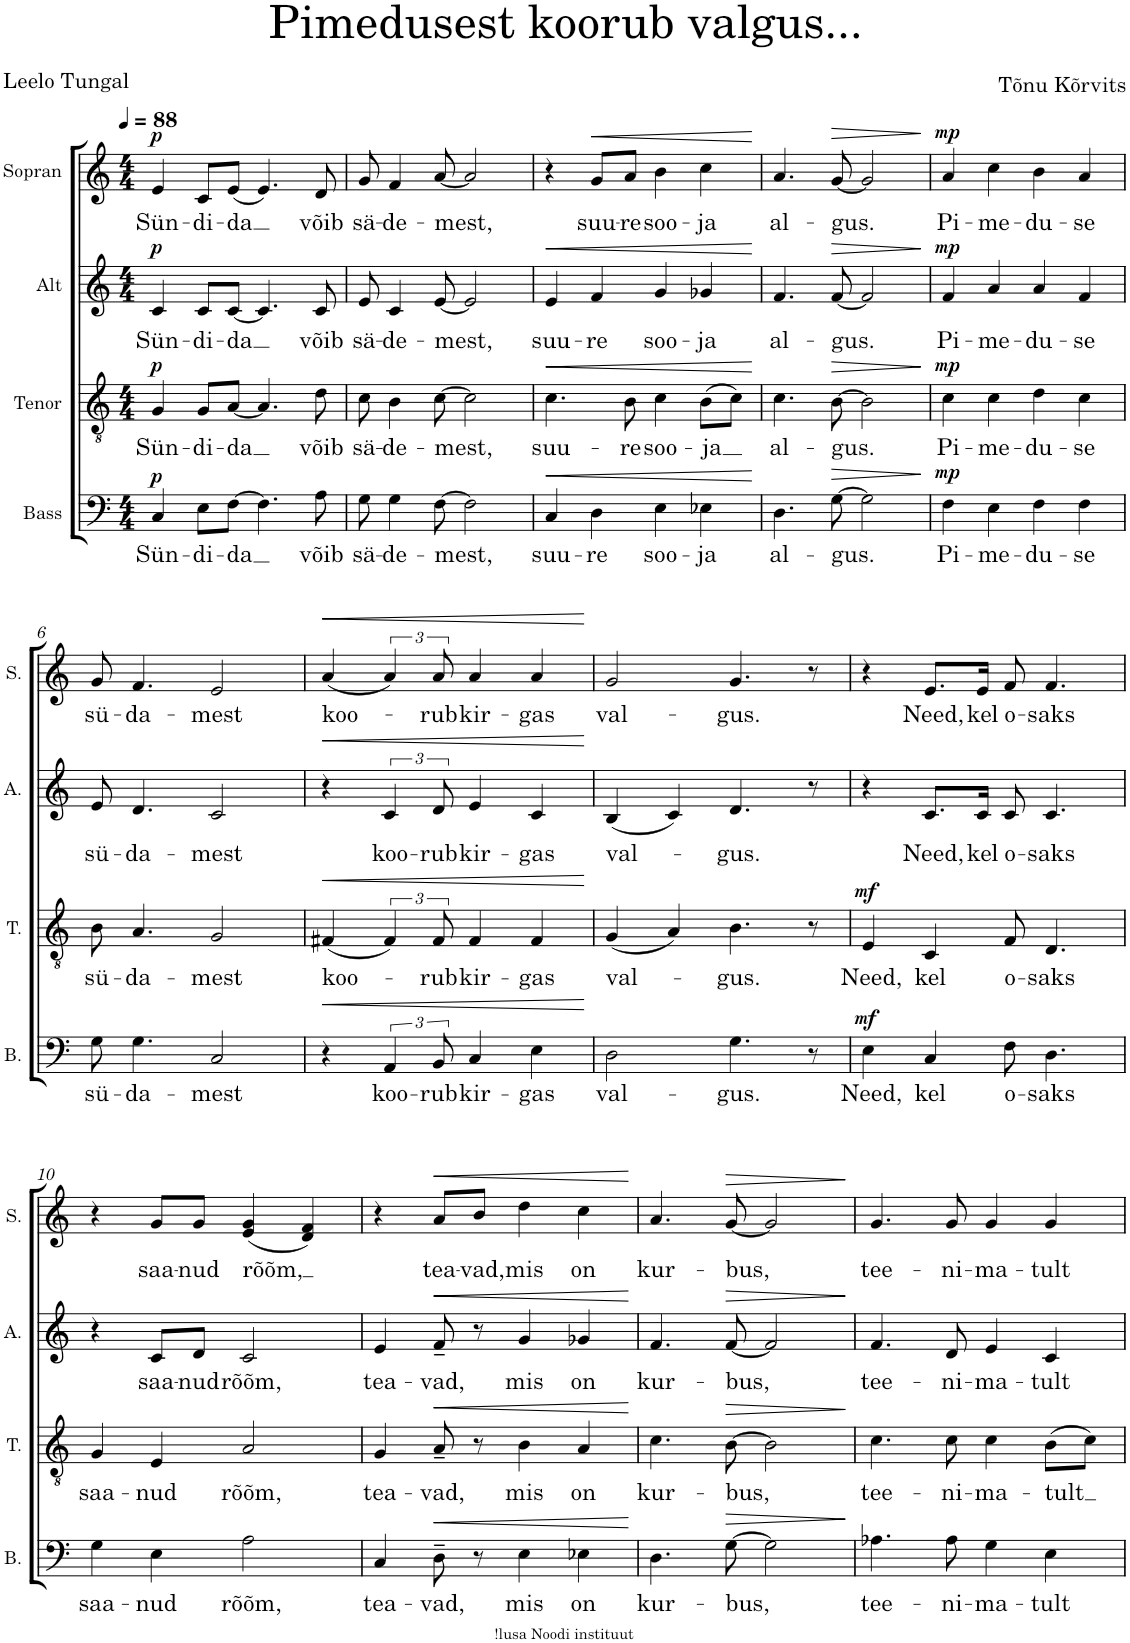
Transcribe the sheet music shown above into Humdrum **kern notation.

**kern	**text	**dynam	**kern	**text	**dynam	**kern	**text	**dynam	**kern	**text	**dynam
*part4	*part4	*part4	*part3	*part3	*part3	*part2	*part2	*part2	*part1	*part1	*part1
*staff4	*staff4	*staff4	*staff3	*staff3	*staff3	*staff2	*staff2	*staff2	*staff1	*staff1	*staff1
*I"Bass	*	*	*I"Tenor	*	*	*I"Alt	*	*	*I"Sopran	*	*
*I'B.	*	*	*I'T.	*	*	*I'A.	*	*	*I'S.	*	*
*clefF4	*	*	*clefGv2	*	*	*clefG2	*	*	*clefG2	*	*
*k[]	*	*	*k[]	*	*	*k[]	*	*	*k[]	*	*
*M4/4	*	*	*M4/4	*	*	*M4/4	*	*	*M4/4	*	*
*MM88	*	*	*MM88	*	*	*MM88	*	*	*MM88	*	*
=1	=1	=1	=1	=1	=1	=1	=1	=1	=1	=1	=1
!	!LO:LY:b	!LO:DY:a	!	!LO:LY:b	!LO:DY:a	!	!LO:LY:b	!LO:DY:a	!	!LO:LY:b	!LO:DY:a
4C/	Sün-	p	4G/	Sün-	p	4c/	Sün-	p	4e/	Sün-	p
!	!LO:LY:b	!	!	!LO:LY:b	!	!	!LO:LY:b	!	!	!LO:LY:b	!
8E\L	-di-	.	8G/L	-di-	.	8c/L	-di-	.	8c/L	-di-	.
!	!LO:LY:b	!	!	!LO:LY:b	!	!	!LO:LY:b	!	!	!LO:LY:b	!
[8F\J	-da	.	[8A/J	-da	.	[8c/J	-da	.	(8e/J	-da	.
4.F\]	.	.	4.A/]	.	.	4.c/]	.	.	4.e/)	.	.
!	!LO:LY:b	!	!	!LO:LY:b	!	!	!LO:LY:b	!	!	!LO:LY:b	!
8A\	võib	.	8d\	võib	.	8c/	võib	.	8d/	võib	.
=2	=2	=2	=2	=2	=2	=2	=2	=2	=2	=2	=2
!	!LO:LY:b	!	!	!LO:LY:b	!	!	!LO:LY:b	!	!	!LO:LY:b	!
8G\	sä-	.	8c\	sä-	.	8e/	sä-	.	8g/	sä-	.
!	!LO:LY:b	!	!	!LO:LY:b	!	!	!LO:LY:b	!	!	!LO:LY:b	!
4G\	-de-	.	4B\	-de-	.	4c/	-de-	.	4f/	-de-	.
!	!LO:LY:b	!	!	!LO:LY:b	!	!	!LO:LY:b	!	!	!LO:LY:b	!
[8F\	-mest,	.	[8c\	-mest,	.	[8e/	-mest,	.	[8a/	-mest,	.
2F\]	.	.	2c\]	.	.	2e/]	.	.	2a/]	.	.
=3	=3	=3	=3	=3	=3	=3	=3	=3	=3	=3	=3
!	!LO:LY:b	!LO:HP:b	!	!LO:LY:b	!LO:HP:b	!	!LO:LY:b	!LO:HP:b	!	!	!
4C/	suu-	<	4.c\	suu-	<	4e/	suu-	<	4r	.	.
!	!LO:LY:b	!	!	!	!	!	!LO:LY:b	!	!	!LO:LY:b	!LO:HP:b
4D\	-re	.	.	.	.	4f/	-re	.	8g/L	suu-	<
!	!	!	!	!LO:LY:b	!	!	!	!	!	!LO:LY:b	!
.	.	.	8B\	-re	.	.	.	.	8a/J	-re	.
!	!LO:LY:b	!	!	!LO:LY:b	!	!	!LO:LY:b	!	!	!LO:LY:b	!
4E\	soo-	.	4c\	soo-	.	4g/	soo-	.	4b\	soo-	.
!	!LO:LY:b	!	!	!LO:LY:b	!	!	!LO:LY:b	!	!	!LO:LY:b	!
4E-X\	-ja	.	(8B\L	-ja	.	4g-X/	-ja	.	4cc\	-ja	.
.	.	.	8c\J)	.	.	.	.	.	.	.	.
.	.	[	.	.	[	.	.	[	.	.	[
=4	=4	=4	=4	=4	=4	=4	=4	=4	=4	=4	=4
!	!LO:LY:b	!	!	!LO:LY:b	!	!	!LO:LY:b	!	!	!LO:LY:b	!
4.D\	al-	.	4.c\	al-	.	4.f/	al-	.	4.a/	al-	.
!	!LO:LY:b	!LO:HP:b	!	!LO:LY:b	!LO:HP:b	!	!LO:LY:b	!LO:HP:b	!	!LO:LY:b	!LO:HP:b
[8G\	-gus.	>	[8B\	-gus.	>	[8f/	-gus.	>	[8g/	-gus.	>
2G\]	.	.	2B\]	.	.	2f/]	.	.	2g/]	.	.
.	.	]	.	.	]	.	.	]	.	.	]
=5	=5	=5	=5	=5	=5	=5	=5	=5	=5	=5	=5
!	!LO:LY:b	!LO:DY:a	!	!LO:LY:b	!LO:DY:a	!	!LO:LY:b	!LO:DY:a	!	!LO:LY:b	!LO:DY:a
4F\	Pi-	mp	4c\	Pi-	mp	4f/	Pi-	mp	4a/	Pi-	mp
!	!LO:LY:b	!	!	!LO:LY:b	!	!	!LO:LY:b	!	!	!LO:LY:b	!
4E\	-me-	.	4c\	-me-	.	4a/	-me-	.	4cc\	-me-	.
!	!LO:LY:b	!	!	!LO:LY:b	!	!	!LO:LY:b	!	!	!LO:LY:b	!
4F\	-du-	.	4d\	-du-	.	4a/	-du-	.	4b\	-du-	.
!	!LO:LY:b	!	!	!LO:LY:b	!	!	!LO:LY:b	!	!	!LO:LY:b	!
4F\	-se	.	4c\	-se	.	4f/	-se	.	4a/	-se	.
!!LO:LB:g=z
=6	=6	=6	=6	=6	=6	=6	=6	=6	=6	=6	=6
!	!LO:LY:b	!	!	!LO:LY:b	!	!	!LO:LY:b	!	!	!LO:LY:b	!
8G\	sü-	.	8B\	sü-	.	8e/	sü-	.	8g/	sü-	.
!	!LO:LY:b	!	!	!LO:LY:b	!	!	!LO:LY:b	!	!	!LO:LY:b	!
4.G\	-da-	.	4.A/	-da-	.	4.d/	-da-	.	4.f/	-da-	.
!	!LO:LY:b	!	!	!LO:LY:b	!	!	!LO:LY:b	!	!	!LO:LY:b	!
2C/	-mest	.	2G/	-mest	.	2c/	-mest	.	2e/	-mest	.
=7	=7	=7	=7	=7	=7	=7	=7	=7	=7	=7	=7
!	!	!LO:HP:b	!	!LO:LY:b	!LO:HP:b	!	!	!LO:HP:b	!	!LO:LY:b	!LO:HP:b
4r	.	<	(4F#X/	koo-	<	4r	.	<	(4a/	koo-	<
!	!LO:LY:b	!	!	!	!	!	!LO:LY:b	!	!	!	!
6AA/	koo-	.	6F#/)	.	.	6c/	koo-	.	6a/)	.	.
!	!LO:LY:b	!	!	!LO:LY:b	!	!	!LO:LY:b	!	!	!LO:LY:b	!
12BB/	-rub	.	12F#/	-rub	.	12d/	-rub	.	12a/	-rub	.
!	!LO:LY:b	!	!	!LO:LY:b	!	!	!LO:LY:b	!	!	!LO:LY:b	!
4C/	kir-	.	4F#/	kir-	.	4e/	kir-	.	4a/	kir-	.
!	!LO:LY:b	!	!	!LO:LY:b	!	!	!LO:LY:b	!	!	!LO:LY:b	!
4E\	-gas	.	4F#/	-gas	.	4c/	-gas	.	4a/	-gas	.
.	.	[	.	.	[	.	.	[	.	.	[
=8	=8	=8	=8	=8	=8	=8	=8	=8	=8	=8	=8
!	!LO:LY:b	!	!	!LO:LY:b	!	!	!LO:LY:b	!	!	!LO:LY:b	!
2D\	val-	.	(4G/	val-	.	(4B/	val-	.	2g/	val-	.
.	.	.	4A/)	.	.	4c/)	.	.	.	.	.
!	!LO:LY:b	!	!	!LO:LY:b	!	!	!LO:LY:b	!	!	!LO:LY:b	!
4.G\	-gus.	.	4.B\	-gus.	.	4.d/	-gus.	.	4.g/	-gus.	.
8r	.	.	8r	.	.	8r	.	.	8r	.	.
=9	=9	=9	=9	=9	=9	=9	=9	=9	=9	=9	=9
!	!LO:LY:b	!LO:DY:a	!	!LO:LY:b	!LO:DY:a	!	!	!	!	!	!
4E\	Need,	mf	4E/	Need,	mf	4r	.	.	4r	.	.
!	!LO:LY:b	!	!	!LO:LY:b	!	!	!LO:LY:b	!	!	!LO:LY:b	!
4C/	kel	.	4C/	kel	.	8.c/L	Need,	.	8.e/L	Need,	.
!	!	!	!	!	!	!	!LO:LY:b	!	!	!LO:LY:b	!
.	.	.	.	.	.	16c/Jk	kel	.	16e/Jk	kel	.
!	!LO:LY:b	!	!	!LO:LY:b	!	!	!LO:LY:b	!	!	!LO:LY:b	!
8F\	o-	.	8F/	o-	.	8c/	o-	.	8f/	o-	.
!	!LO:LY:b	!	!	!LO:LY:b	!	!	!LO:LY:b	!	!	!LO:LY:b	!
4.D\	-saks	.	4.D/	-saks	.	4.c/	-saks	.	4.f/	-saks	.
!!LO:LB:g=z
=10	=10	=10	=10	=10	=10	=10	=10	=10	=10	=10	=10
!	!LO:LY:b	!	!	!LO:LY:b	!	!	!	!	!	!	!
4G\	saa-	.	4G/	saa-	.	4r	.	.	4r	.	.
!	!LO:LY:b	!	!	!LO:LY:b	!	!	!LO:LY:b	!	!	!LO:LY:b	!
4E\	-nud	.	4E/	-nud	.	8c/L	saa-	.	8g/L	saa-	.
!	!	!	!	!	!	!	!LO:LY:b	!	!	!LO:LY:b	!
.	.	.	.	.	.	8d/J	-nud	.	8g/J	-nud	.
!	!LO:LY:b	!	!	!LO:LY:b	!	!	!LO:LY:b	!	!	!LO:LY:b	!
2A\	rõõm,	.	2A/	rõõm,	.	2c/	rõõm,	.	(4e/ 4g/	rõõm,	.
.	.	.	.	.	.	.	.	.	4d/ 4f/)	.	.
=11	=11	=11	=11	=11	=11	=11	=11	=11	=11	=11	=11
!	!LO:LY:b	!	!	!LO:LY:b	!	!	!LO:LY:b	!	!	!	!
4C/	tea-	.	4G/	tea-	.	4e/	tea-	.	4r	.	.
!	!LO:LY:b	!LO:HP:b	!	!LO:LY:b	!LO:HP:b	!	!LO:LY:b	!LO:HP:b	!	!LO:LY:b	!LO:HP:b
8D~\	-vad,	<	8A~/	-vad,	<	8f~/	-vad,	<	8a/L	tea-	<
!	!	!	!	!	!	!	!	!	!	!LO:LY:b	!
8r	.	.	8r	.	.	8r	.	.	8b/J	-vad,	.
!	!LO:LY:b	!	!	!LO:LY:b	!	!	!LO:LY:b	!	!	!LO:LY:b	!
4E\	mis	.	4B\	mis	.	4g/	mis	.	4dd\	mis	.
!	!LO:LY:b	!	!	!LO:LY:b	!	!	!LO:LY:b	!	!	!LO:LY:b	!
4E-X\	on	.	4A/	on	.	4g-X/	on	.	4cc\	on	.
.	.	[	.	.	[	.	.	[	.	.	[
=12	=12	=12	=12	=12	=12	=12	=12	=12	=12	=12	=12
!	!LO:LY:b	!	!	!LO:LY:b	!	!	!LO:LY:b	!	!	!LO:LY:b	!
4.D\	kur-	.	4.c\	kur-	.	4.f/	kur-	.	4.a/	kur-	.
!	!LO:LY:b	!LO:HP:b	!	!LO:LY:b	!LO:HP:b	!	!LO:LY:b	!LO:HP:b	!	!LO:LY:b	!LO:HP:b
[8G\	-bus,	>	[8B\	-bus,	>	[8f/	-bus,	>	[8g/	-bus,	>
2G\]	.	.	2B\]	.	.	2f/]	.	.	2g/]	.	.
.	.	]	.	.	]	.	.	]	.	.	]
=13	=13	=13	=13	=13	=13	=13	=13	=13	=13	=13	=13
!	!LO:LY:b	!	!	!LO:LY:b	!	!	!LO:LY:b	!	!	!LO:LY:b	!
4.A-X\	tee-	.	4.c\	tee-	.	4.f/	tee-	.	4.g/	tee-	.
!	!LO:LY:b	!	!	!LO:LY:b	!	!	!LO:LY:b	!	!	!LO:LY:b	!
8A-\	-ni-	.	8c\	-ni-	.	8d/	-ni-	.	8g/	-ni-	.
!	!LO:LY:b	!	!	!LO:LY:b	!	!	!LO:LY:b	!	!	!LO:LY:b	!
4G\	-ma-	.	4c\	-ma-	.	4e/	-ma-	.	4g/	-ma-	.
!	!LO:LY:b	!	!	!LO:LY:b	!	!	!LO:LY:b	!	!	!LO:LY:b	!
4E\	-tult	.	(8B\L	-tult	.	4c/	-tult	.	4g/	-tult	.
.	.	.	8c\J)	.	.	.	.	.	.	.	.
=	=	=	=	=	=	=	=	=	=	=	=
*-	*-	*-	*-	*-	*-	*-	*-	*-	*-	*-	*-
